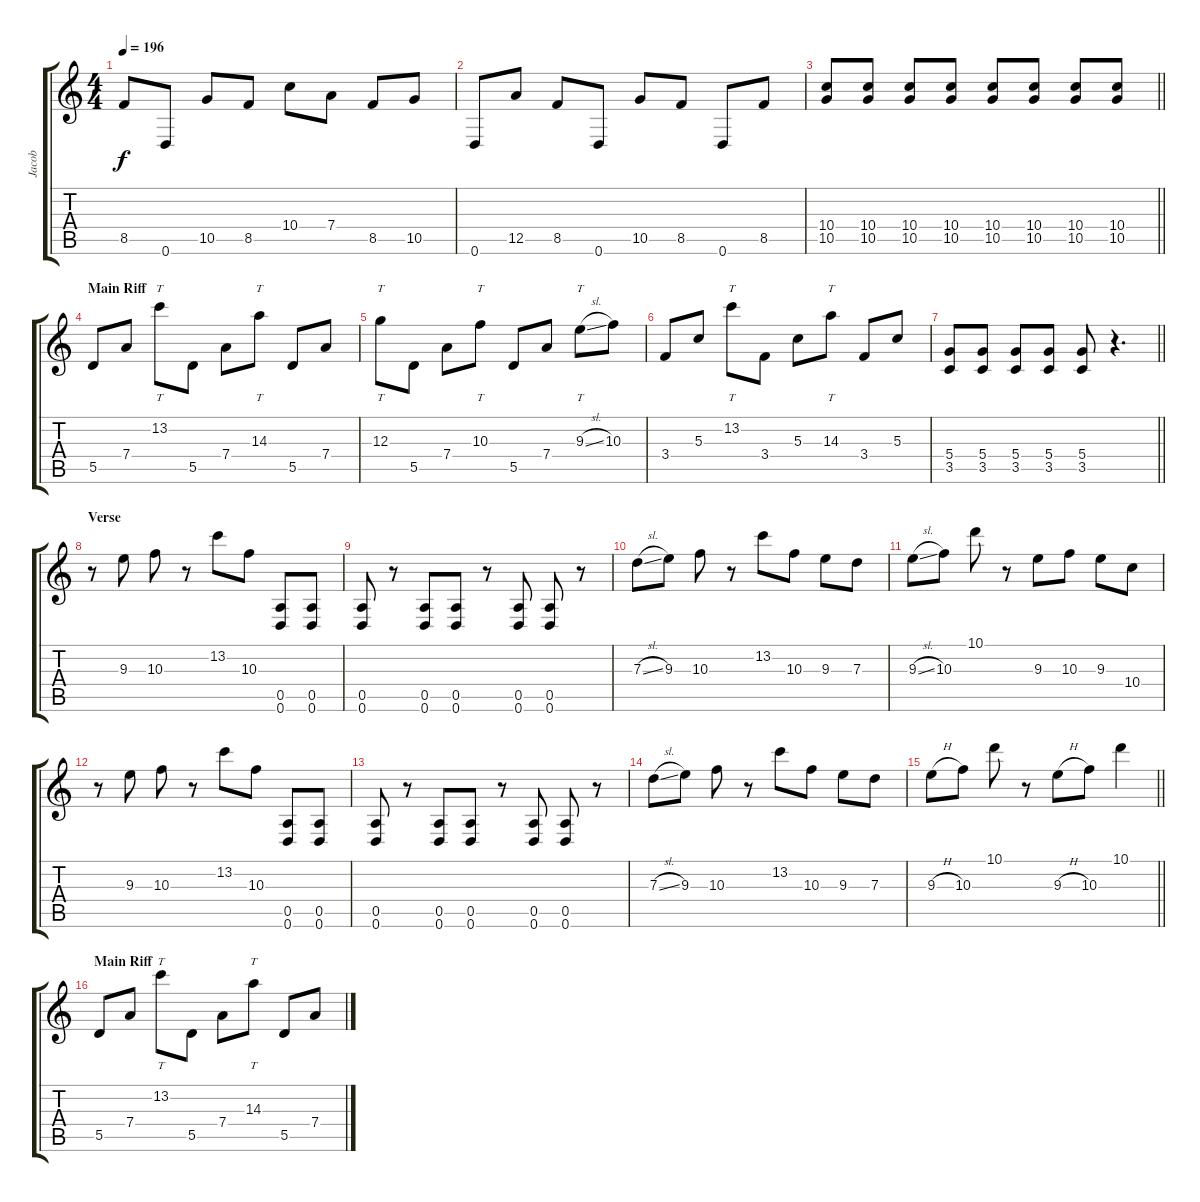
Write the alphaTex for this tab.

\track ("Jacob" "Jacob") {instrument distortionguitar}
\staff {score tabs}
\tuning (E4 B3 G3 D3 A2 D2) {hide}
\ts (4 4)
\tempo 196
\clef g2
\ks aminor
8.5.8{dy f} 0.6.8 10.5.8 8.5.8 10.4.8 7.4.8 8.5.8 10.5.8 |
0.6.8 12.5.8 8.5.8 0.6.8 10.5.8 8.5.8 0.6.8 8.5.8 |
\barLineRight lightlight
(10.4 10.5).8 (10.4 10.5).8 (10.4 10.5).8 (10.4 10.5).8 (10.4 10.5).8 (10.4 10.5).8 (10.4 10.5).8 (10.4 10.5).8 |
\section ("" "Main Riff")
5.5.8 7.4.8 13.2.8{tt} 5.5.8 7.4.8 14.3.8{tt} 5.5.8 7.4.8 |
12.3.8{tt} 5.5.8 7.4.8 10.3.8{tt} 5.5.8 7.4.8 9.3{sl}.8{tt} 10.3.8 |
3.4.8 5.3.8 13.2.8{tt} 3.4.8 5.3.8 14.3.8{tt} 3.4.8 5.3.8 |
\barLineRight lightlight
(5.4 3.5).8 (5.4 3.5).8 (5.4 3.5).8 (5.4 3.5).8 (5.4 3.5).8 r.4{d} |
\section ("" "Verse")
r.8 9.3.8 10.3.8 r.8 13.2.8 10.3.8 (0.5 0.6).8 (0.5 0.6).8 |
(0.5 0.6).8 r.8 (0.5 0.6).8 (0.5 0.6).8 r.8 (0.5 0.6).8 (0.5 0.6).8 r.8 |
7.3{sl}.8 9.3.8 10.3.8 r.8 13.2.8 10.3.8 9.3.8 7.3.8 |
9.3{sl}.8 10.3.8 10.1.8 r.8 9.3.8 10.3.8 9.3.8 10.4.8 |
r.8 9.3.8 10.3.8 r.8 13.2.8 10.3.8 (0.5 0.6).8 (0.5 0.6).8 |
(0.5 0.6).8 r.8 (0.5 0.6).8 (0.5 0.6).8 r.8 (0.5 0.6).8 (0.5 0.6).8 r.8 |
7.3{sl}.8 9.3.8 10.3.8 r.8 13.2.8 10.3.8 9.3.8 7.3.8 |
\barLineRight lightlight
9.3{h}.8 10.3.8 10.1.8 r.8 9.3{h}.8 10.3.8 10.1.4 |
\section ("" "Main Riff")
5.5.8 7.4.8 13.2.8{tt} 5.5.8 7.4.8 14.3.8{tt} 5.5.8 7.4.8
